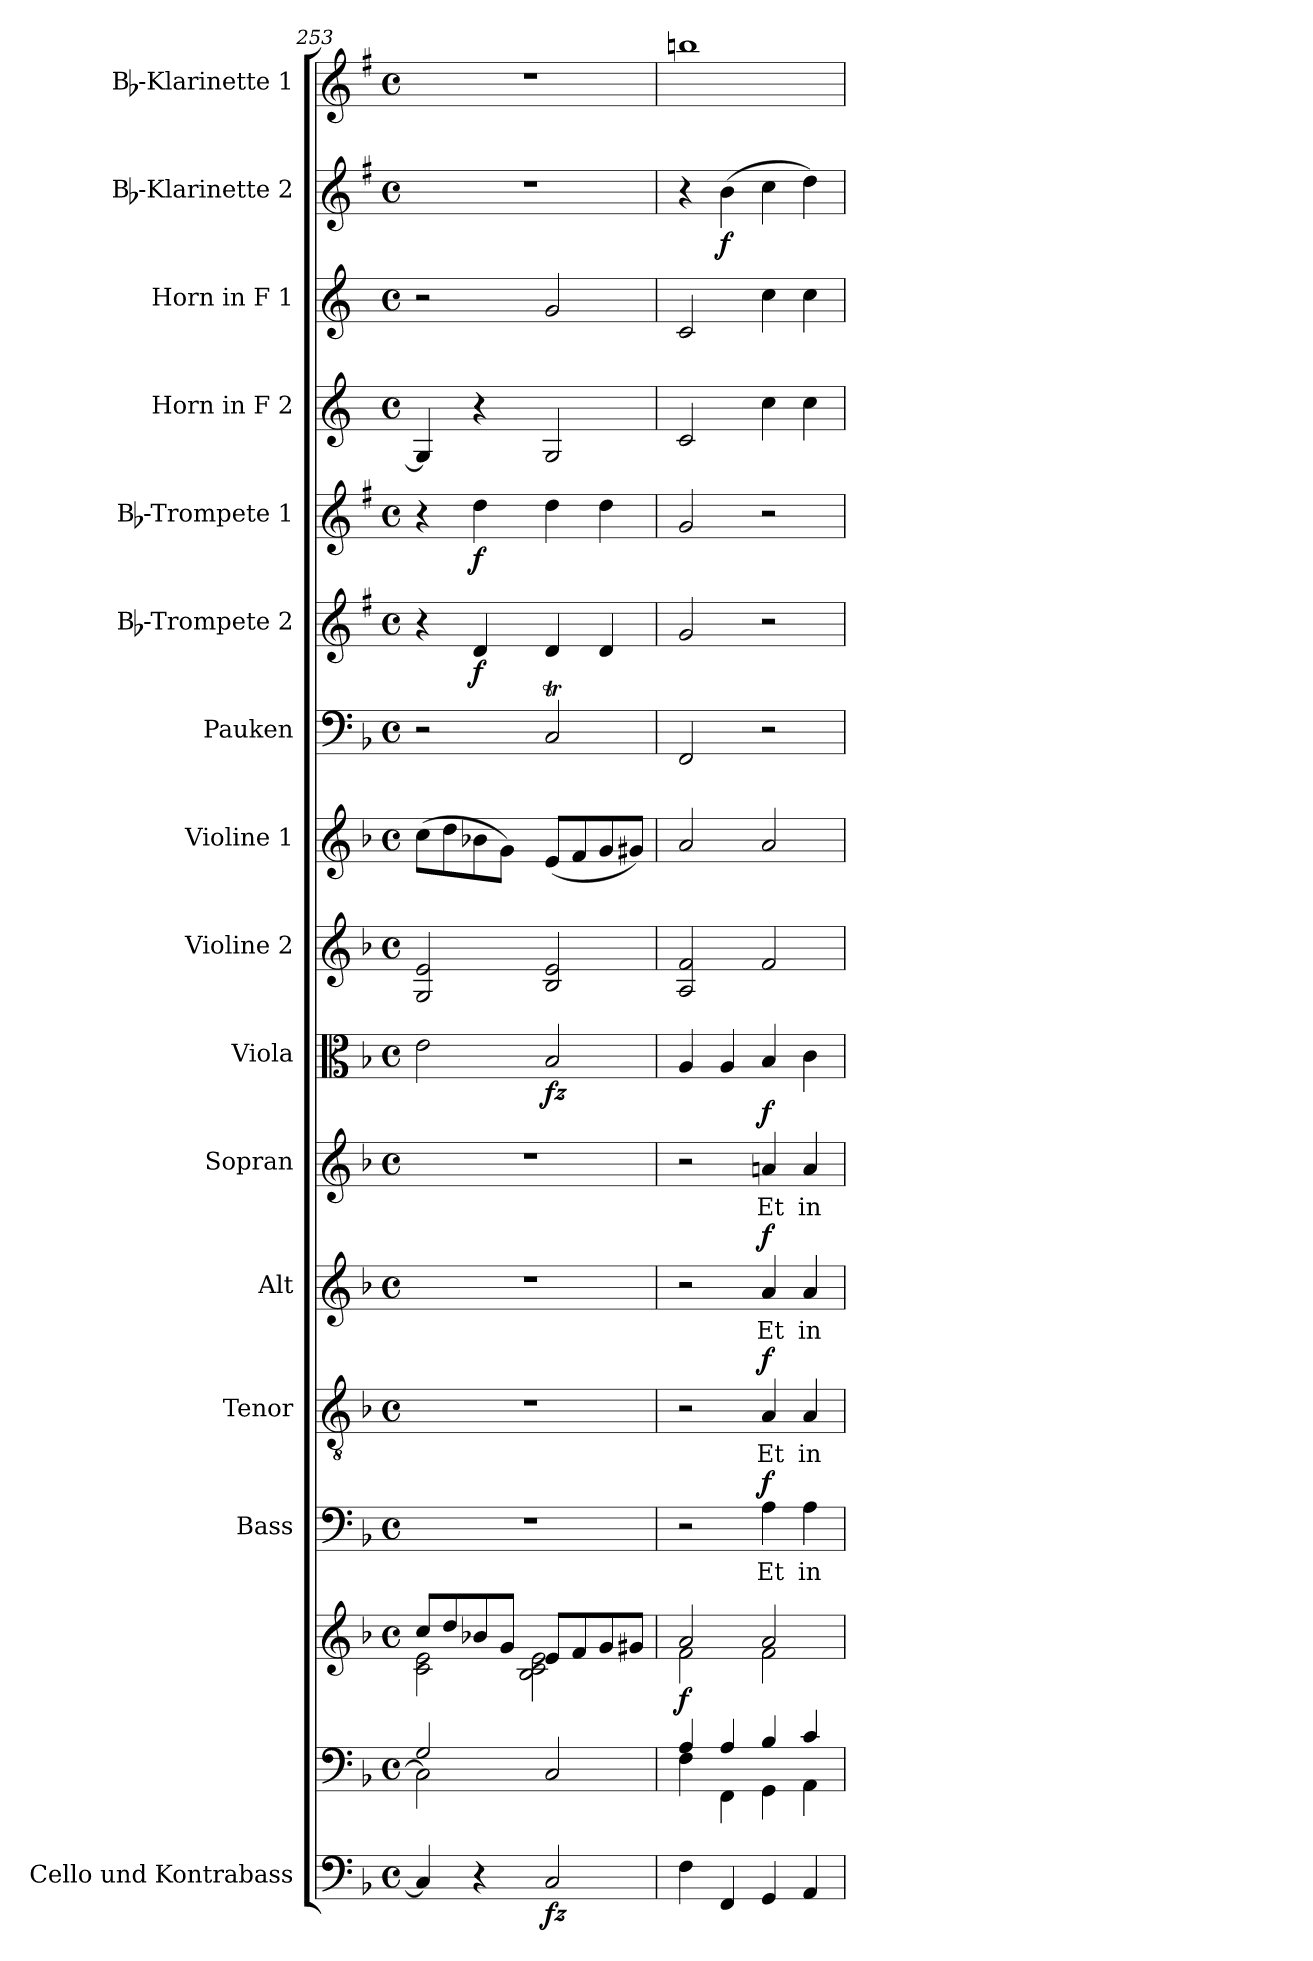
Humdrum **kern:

**kern	**dynam	**kern	**kern	**dynam	**kern	**text	**dynam	**kern	**text	**dynam	**kern	**text	**dynam	**kern	**text	**dynam	**kern	**dynam	**kern	**kern	**kern	**kern	**dynam	**kern	**dynam	**kern	**kern	**kern	**dynam	**kern
*part16	*part16	*part15	*part15	*part15	*part14	*part14	*part14	*part13	*part13	*part13	*part12	*part12	*part12	*part11	*part11	*part11	*part10	*part10	*part9	*part8	*part7	*part6	*part6	*part5	*part5	*part4	*part3	*part2	*part2	*part1
*staff17	*staff17	*staff16	*staff15	*staff15/16	*staff14	*staff14	*staff14	*staff13	*staff13	*staff13	*staff12	*staff12	*staff12	*staff11	*staff11	*staff11	*staff10	*staff10	*staff9	*staff8	*staff7	*staff6	*staff6	*staff5	*staff5	*staff4	*staff3	*staff2	*staff2	*staff1
*I"Cello und Kontrabass	*	*	*	*	*I"Bass	*	*	*I"Tenor	*	*	*I"Alt	*	*	*I"Sopran	*	*	*I"Viola	*	*I"Violine 2	*I"Violine 1	*I"Pauken	*I"Bb-Trompete 2	*	*I"Bb-Trompete 1	*	*I"Horn in F 2	*I"Horn in F 1	*I"Bb-Klarinette 2	*	*I"Bb-Klarinette 1
*I'Kb.	*	*	*	*	*I'B.	*	*	*I'T.	*	*	*I'A.	*	*	*I'S.	*	*	*I'Vla.	*	*I'Vl. 2	*I'Vl. 1	*I'Pk.	*I'Bb Trp. 2	*	*I'Bb Trp. 1	*	*	*	*I'Bb Kl. 2	*	*I'Bb Kl. 1
*clefF4	*	*clefF4	*clefG2	*	*clefF4	*	*	*clefGv2	*	*	*clefG2	*	*	*clefG2	*	*	*clefC3	*	*clefG2	*clefG2	*clefF4	*clefG2	*	*clefG2	*	*clefG2	*clefG2	*clefG2	*	*clefG2
*ITrd7c12	*	*	*	*	*	*	*	*	*	*	*	*	*	*	*	*	*	*	*	*	*	*ITrd1c2	*	*ITrd1c2	*	*ITrd4c7	*ITrd4c7	*ITrd1c2	*	*ITrd1c2
*k[b-]	*	*k[b-]	*k[b-]	*	*k[b-]	*	*	*k[b-]	*	*	*k[b-]	*	*	*k[b-]	*	*	*k[b-]	*	*k[b-]	*k[b-]	*k[b-]	*k[b-]	*	*k[b-]	*	*k[b-]	*k[b-]	*k[b-]	*	*k[b-]
*F:	*	*F:	*F:	*	*F:	*	*	*F:	*	*	*F:	*	*	*F:	*	*	*F:	*	*F:	*F:	*F:	*F:	*	*F:	*	*F:	*F:	*F:	*	*F:
*M4/4	*	*M4/4	*M4/4	*	*M4/4	*	*	*M4/4	*	*	*M4/4	*	*	*M4/4	*	*	*M4/4	*	*M4/4	*M4/4	*M4/4	*M4/4	*	*M4/4	*	*M4/4	*M4/4	*M4/4	*	*M4/4
*met(c)	*	*met(c)	*met(c)	*	*met(c)	*	*	*met(c)	*	*	*met(c)	*	*	*met(c)	*	*	*met(c)	*	*met(c)	*met(c)	*met(c)	*met(c)	*	*met(c)	*	*met(c)	*met(c)	*met(c)	*	*met(c)
=253	=253	=253	=253	=253	=253	=253	=253	=253	=253	=253	=253	=253	=253	=253	=253	=253	=253	=253	=253	=253	=253	=253	=253	=253	=253	=253	=253	=253	=253	=253
*	*	*^	*^	*	*	*	*	*	*	*	*	*	*	*	*	*	*	*	*	*	*	*	*	*	*	*	*	*	*	*
4CC/]	.	2G/	2C\]	8cc!/L	2c\ 2e\	.	1r	.	.	1r	.	.	1r	.	.	1r	.	.	2e\	.	2G/ 2e/	(>8cc\L	2r	4r	.	4r	.	4C/]	2r	1r	.	1r
.	.	.	.	8dd!/	.	.	.	.	.	.	.	.	.	.	.	.	.	.	.	.	.	8dd\	.	.	.	.	.	.	.	.	.	.
!	!	!	!	!	!	!	!	!	!	!	!	!	!	!	!	!	!	!	!	!	!	!	!	!	!LO:DY:b	!	!LO:DY:b	!	!	!	!	!
4r	.	.	.	8b-X!/	.	.	.	.	.	.	.	.	.	.	.	.	.	.	.	.	.	8b-X\	.	4c/	f	4cc\	f	4r	.	.	.	.
.	.	.	.	8g!/J	.	.	.	.	.	.	.	.	.	.	.	.	.	.	.	.	.	8g\J)	.	.	.	.	.	.	.	.	.	.
!	!LO:DY:b	!	!	!	!	!	!	!	!	!	!	!	!	!	!	!	!	!	!	!LO:DY:b	!	!	!	!	!	!	!	!	!	!	!	!
2CC/	fz	2C/	2ryy	8e!/L	2B-\ 2c\ 2e\	.	.	.	.	.	.	.	.	.	.	.	.	.	2B-/	fz	2B-/ 2e/	(<8e/L	2CT/	4c/	.	4cc\	.	2C/	2c/	.	.	.
.	.	.	.	8f!/	.	.	.	.	.	.	.	.	.	.	.	.	.	.	.	.	.	8f/	.	.	.	.	.	.	.	.	.	.
.	.	.	.	8g!/	.	.	.	.	.	.	.	.	.	.	.	.	.	.	.	.	.	8g/	.	4c/	.	4cc\	.	.	.	.	.	.
.	.	.	.	8g#X!/J	.	.	.	.	.	.	.	.	.	.	.	.	.	.	.	.	.	8g#X/J)	.	.	.	.	.	.	.	.	.	.
=254	=254	=254	=254	=254	=254	=254	=254	=254	=254	=254	=254	=254	=254	=254	=254	=254	=254	=254	=254	=254	=254	=254	=254	=254	=254	=254	=254	=254	=254	=254	=254	=254
!	!	!	!	!	!	!LO:DY:b	!	!	!	!	!	!	!	!	!	!	!	!	!	!	!	!	!	!	!	!	!	!	!	!	!	!
4FF\	.	4A/	4F\	2a/	2f\	f	2r	.	.	2r	.	.	2r	.	.	2r	.	.	4A/	.	2A/ 2f/	2a/	2FF/	2f/	.	2f/	.	2F/	2F/	4r	.	1aan
!	!	!	!	!	!	!	!	!	!	!	!	!	!	!	!	!	!	!	!	!	!	!	!	!	!	!	!	!	!	!	!LO:DY:b	!
4FFF/	.	4A/	4FF\	.	.	.	.	.	.	.	.	.	.	.	.	.	.	.	4A/	.	.	.	.	.	.	.	.	.	.	(>4a\	f	.
!	!	!	!	!	!	!	!	!LO:LY:b	!LO:DY:a	!	!LO:LY:b	!LO:DY:a	!	!LO:LY:b	!LO:DY:a	!	!LO:LY:b	!LO:DY:a	!	!	!	!	!	!	!	!	!	!	!	!	!	!
4GGG/	.	4B-/	4GG\	2a/	2f\	.	4A\	Et	f	4A/	Et	f	4a/	Et	f	4an/	Et	f	4B-/	.	2f/	2a/	2r	2r	.	2r	.	4f\	4f\	4b-\	.	.
!	!	!	!	!	!	!	!	!LO:LY:b	!	!	!LO:LY:b	!	!	!LO:LY:b	!	!	!LO:LY:b	!	!	!	!	!	!	!	!	!	!	!	!	!	!	!
4AAA/	.	4c/	4AA\	.	.	.	4A\	in	.	4A/	in	.	4a/	in	.	4a/	in	.	4c\	.	.	.	.	.	.	.	.	4f\	4f\	4cc\)	.	.
*	*	*v	*v	*	*	*	*	*	*	*	*	*	*	*	*	*	*	*	*	*	*	*	*	*	*	*	*	*	*	*	*	*
*	*	*	*v	*v	*	*	*	*	*	*	*	*	*	*	*	*	*	*	*	*	*	*	*	*	*	*	*	*	*	*	*
=	=	=	=	=	=	=	=	=	=	=	=	=	=	=	=	=	=	=	=	=	=	=	=	=	=	=	=	=	=	=
*-	*-	*-	*-	*-	*-	*-	*-	*-	*-	*-	*-	*-	*-	*-	*-	*-	*-	*-	*-	*-	*-	*-	*-	*-	*-	*-	*-	*-	*-	*-
